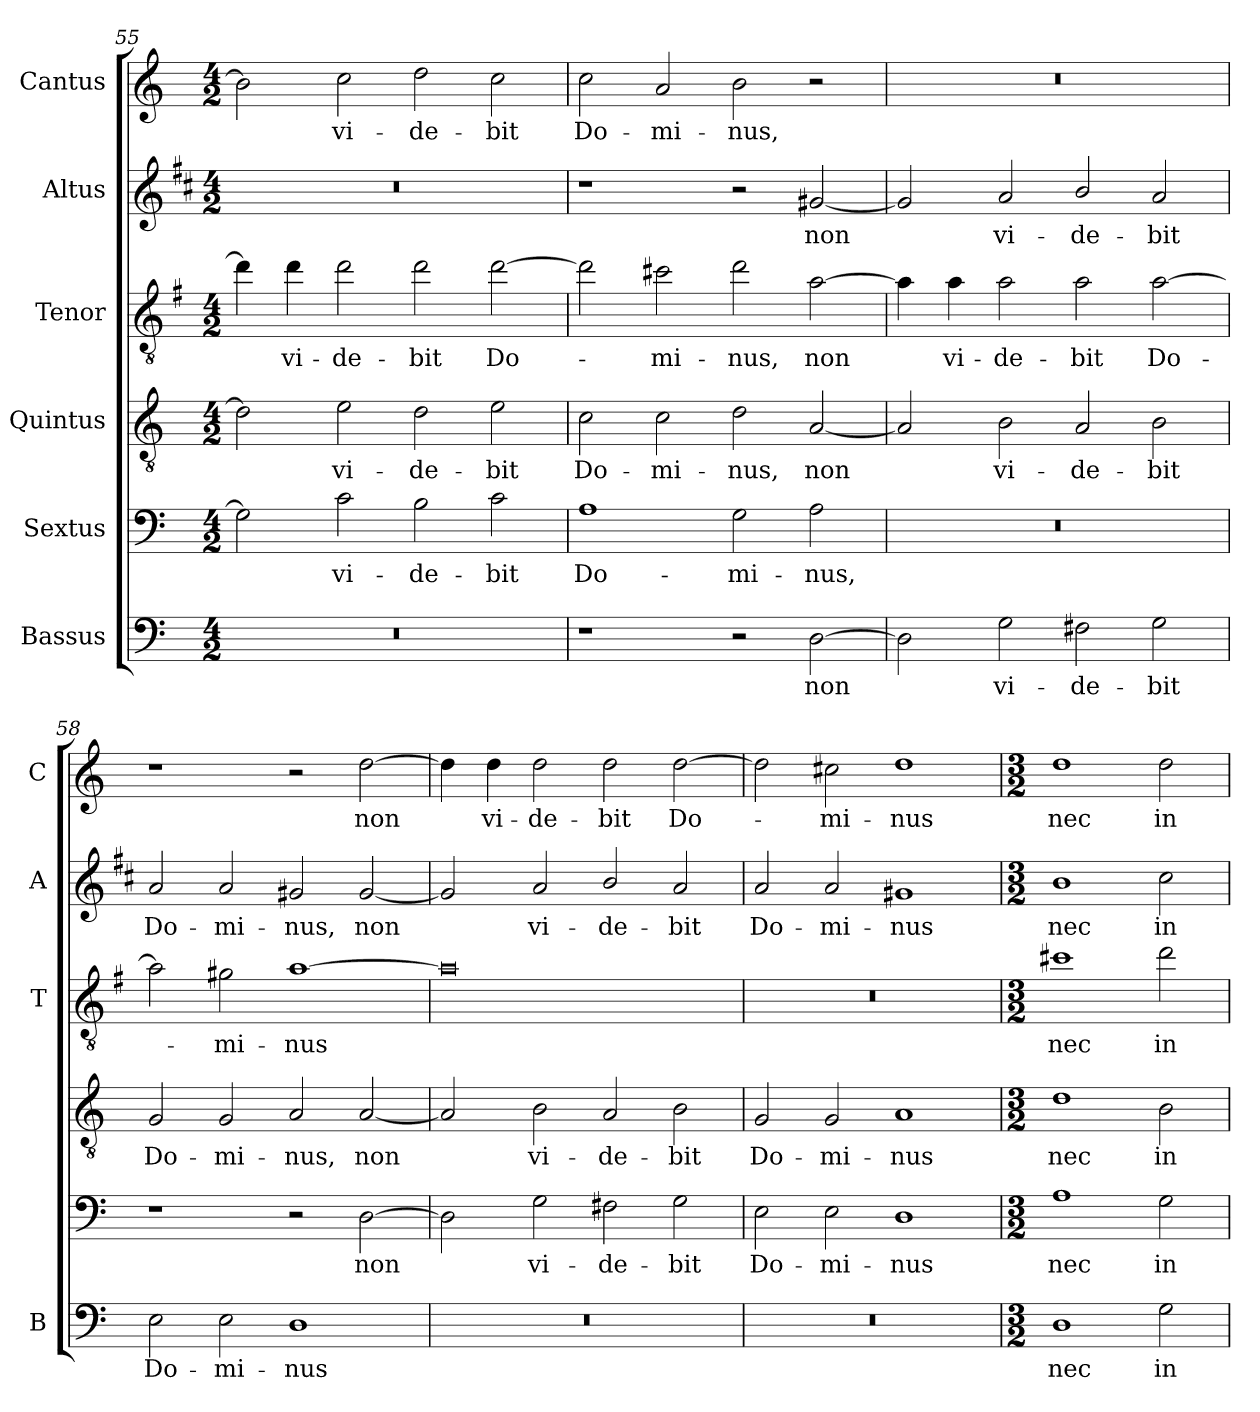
**kern	**text	**kern	**text	**kern	**text	**kern	**text	**kern	**text	**kern	**text
*part6	*part6	*part5	*part5	*part4	*part4	*part3	*part3	*part2	*part2	*part1	*part1
*staff6	*staff6	*staff5	*staff5	*staff4	*staff4	*staff3	*staff3	*staff2	*staff2	*staff1	*staff1
*I"Bassus	*	*I"Sextus	*	*I"Quintus	*	*I"Tenor	*	*I"Altus	*	*I"Cantus	*
*I'B	*	*	*	*	*	*I'T	*	*I'A	*	*I'C	*
!!LO:LB:g=z
*clefF4	*	*clefF4	*	*clefGv2	*	*clefGv2	*	*clefG2	*	*clefG2	*
*	*	*	*	*	*	*ITrd4c7	*	*ITrd1c2	*	*	*
*k[]	*	*k[]	*	*k[]	*	*k[]	*	*k[]	*	*k[]	*
*C:	*	*C:	*	*C:	*	*C:	*	*C:	*	*C:	*
*M4/2	*	*M4/2	*	*M4/2	*	*M4/2	*	*M4/2	*	*M4/2	*
=55	=55	=55	=55	=55	=55	=55	=55	=55	=55	=55	=55
0r	.	2G\]	.	2d\]	.	4g\]	.	0r	.	2b\]	.
!	!	!	!	!	!	!	!LO:LY:b	!	!	!	!
.	.	.	.	.	.	4g\	vi-	.	.	.	.
!	!	!	!LO:LY:b	!	!LO:LY:b	!	!LO:LY:b	!	!	!	!LO:LY:b
.	.	2c\	vi-	2e\	vi-	2g\	-de-	.	.	2cc\	vi-
!	!	!	!LO:LY:b	!	!LO:LY:b	!	!LO:LY:b	!	!	!	!LO:LY:b
.	.	2B\	-de-	2d\	-de-	2g\	-bit	.	.	2dd\	-de-
!	!	!	!LO:LY:b	!	!LO:LY:b	!	!LO:LY:b	!	!	!	!LO:LY:b
.	.	2c\	-bit	2e\	-bit	[2g\	Do-	.	.	2cc\	-bit
=56	=56	=56	=56	=56	=56	=56	=56	=56	=56	=56	=56
!	!	!	!LO:LY:b	!	!LO:LY:b	!	!	!	!	!	!LO:LY:b
1r	.	1A	Do-	2c\	Do-	2g\]	.	1r	.	2cc\	Do-
!	!	!	!	!	!LO:LY:b	!	!LO:LY:b	!	!	!	!LO:LY:b
.	.	.	.	2c\	-mi-	2f#X\	-mi-	.	.	2a/	-mi-
!	!	!	!LO:LY:b	!	!LO:LY:b	!	!LO:LY:b	!	!	!	!LO:LY:b
2r	.	2G\	-mi-	2d\	-nus,	2g\	-nus,	2r	.	2b\	-nus,
!	!LO:LY:b	!	!LO:LY:b	!	!LO:LY:b	!	!LO:LY:b	!	!LO:LY:b	!	!
[2D\	non	2A\	-nus,	[2A/	non	[2d\	non	[2f#X/	non	2r	.
=57	=57	=57	=57	=57	=57	=57	=57	=57	=57	=57	=57
2D\]	.	0r	.	2A/]	.	4d\]	.	2f#/]	.	0r	.
!	!	!	!	!	!	!	!LO:LY:b	!	!	!	!
.	.	.	.	.	.	4d\	vi-	.	.	.	.
!	!LO:LY:b	!	!	!	!LO:LY:b	!	!LO:LY:b	!	!LO:LY:b	!	!
2G\	vi-	.	.	2B\	vi-	2d\	-de-	2g/	vi-	.	.
!	!LO:LY:b	!	!	!	!LO:LY:b	!	!LO:LY:b	!	!LO:LY:b	!	!
2F#X\	-de-	.	.	2A/	-de-	2d\	-bit	2a/	-de-	.	.
!	!LO:LY:b	!	!	!	!LO:LY:b	!	!LO:LY:b	!	!LO:LY:b	!	!
2G\	-bit	.	.	2B\	-bit	[2d\	Do-	2g/	-bit	.	.
=58	=58	=58	=58	=58	=58	=58	=58	=58	=58	=58	=58
!	!LO:LY:b	!	!	!	!LO:LY:b	!	!	!	!LO:LY:b	!	!
2E\	Do-	1r	.	2G/	Do-	2d\]	.	2g/	Do-	1r	.
!	!LO:LY:b	!	!	!	!LO:LY:b	!	!LO:LY:b	!	!LO:LY:b	!	!
2E\	-mi-	.	.	2G/	-mi-	2c#X\	-mi-	2g/	-mi-	.	.
!	!LO:LY:b	!	!	!	!LO:LY:b	!	!LO:LY:b	!	!LO:LY:b	!	!
1D	-nus	2r	.	2A/	-nus,	[1d	-nus	2f#X/	-nus,	2r	.
!	!	!	!LO:LY:b	!	!LO:LY:b	!	!	!	!LO:LY:b	!	!LO:LY:b
.	.	[2D\	non	[2A/	non	.	.	[2f#/	non	[2dd\	non
=59	=59	=59	=59	=59	=59	=59	=59	=59	=59	=59	=59
0r	.	2D\]	.	2A/]	.	0d]	.	2f#/]	.	4dd\]	.
!	!	!	!	!	!	!	!	!	!	!	!LO:LY:b
.	.	.	.	.	.	.	.	.	.	4dd\	vi-
!	!	!	!LO:LY:b	!	!LO:LY:b	!	!	!	!LO:LY:b	!	!LO:LY:b
.	.	2G\	vi-	2B\	vi-	.	.	2g/	vi-	2dd\	-de-
!	!	!	!LO:LY:b	!	!LO:LY:b	!	!	!	!LO:LY:b	!	!LO:LY:b
.	.	2F#X\	-de-	2A/	-de-	.	.	2a/	-de-	2dd\	-bit
!	!	!	!LO:LY:b	!	!LO:LY:b	!	!	!	!LO:LY:b	!	!LO:LY:b
.	.	2G\	-bit	2B\	-bit	.	.	2g/	-bit	[2dd\	Do-
=60	=60	=60	=60	=60	=60	=60	=60	=60	=60	=60	=60
!	!	!	!LO:LY:b	!	!LO:LY:b	!	!	!	!LO:LY:b	!	!
0r	.	2E\	Do-	2G/	Do-	0r	.	2g/	Do-	2dd\]	.
!	!	!	!LO:LY:b	!	!LO:LY:b	!	!	!	!LO:LY:b	!	!LO:LY:b
.	.	2E\	-mi-	2G/	-mi-	.	.	2g/	-mi-	2cc#X\	-mi-
!	!	!	!LO:LY:b	!	!LO:LY:b	!	!	!	!LO:LY:b	!	!LO:LY:b
.	.	1D	-nus	1A	-nus	.	.	1f#X	-nus	1dd	-nus
!!LO:LB:g=z
=61	=61	=61	=61	=61	=61	=61	=61	=61	=61	=61	=61
*M3/2	*	*M3/2	*	*M3/2	*	*M3/2	*	*M3/2	*	*M3/2	*
!	!LO:LY:b	!	!LO:LY:b	!	!LO:LY:b	!	!LO:LY:b	!	!LO:LY:b	!	!LO:LY:b
1D	nec	1A	nec	1d	nec	1f#X	nec	1a	nec	1dd	nec
!	!LO:LY:b	!	!LO:LY:b	!	!LO:LY:b	!	!LO:LY:b	!	!LO:LY:b	!	!LO:LY:b
2G\	in-	2G\	in-	2B\	in-	2g\	in-	2b\	in-	2dd\	in-
=	=	=	=	=	=	=	=	=	=	=	=
*-	*-	*-	*-	*-	*-	*-	*-	*-	*-	*-	*-
